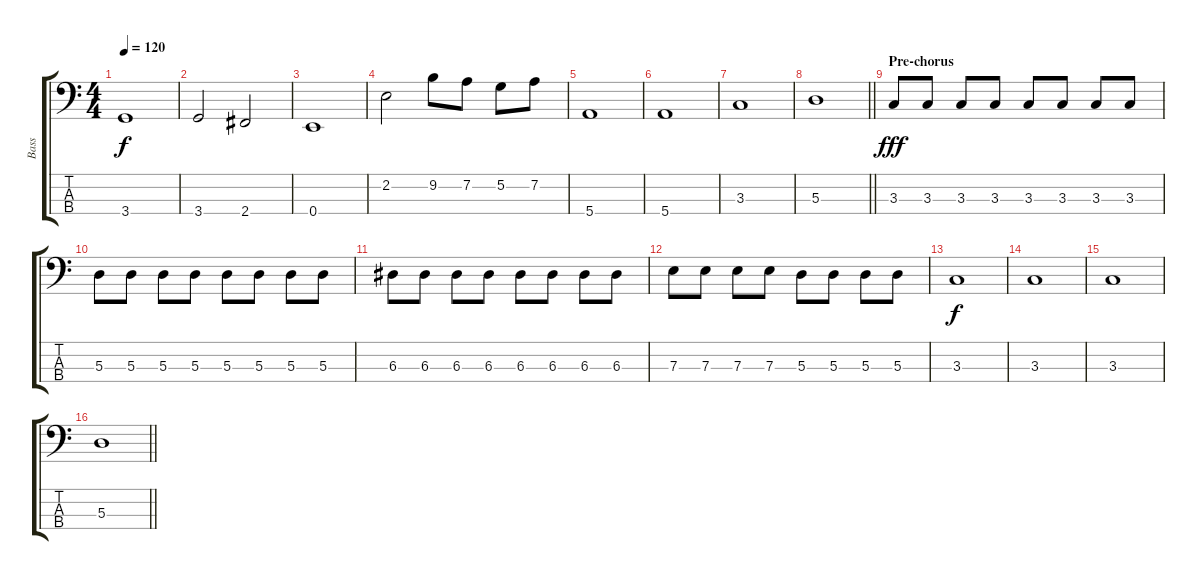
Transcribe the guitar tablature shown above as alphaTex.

\track ("Bass" "Bass") {instrument electricbassfinger}
\staff {score tabs}
\tuning (G2 D2 A1 E1) {hide}
\ts (4 4)
\tempo 120
\clef f4
\ks c
3.4.1{dy f} |
3.4.2 2.4.2 |
0.4.1 |
2.2.2 9.2.8 7.2.8 5.2.8 7.2.8 |
5.4.1 |
5.4.1 |
3.3.1 |
\barLineRight lightlight
5.3.1 |
\section ("" "Pre-chorus")
3.3.8{dy fff} 3.3.8 3.3.8 3.3.8 3.3.8 3.3.8 3.3.8 3.3.8 |
5.3.8 5.3.8 5.3.8 5.3.8 5.3.8 5.3.8 5.3.8 5.3.8 |
6.3.8 6.3.8 6.3.8 6.3.8 6.3.8 6.3.8 6.3.8 6.3.8 |
7.3.8 7.3.8 7.3.8 7.3.8 5.3.8 5.3.8 5.3.8 5.3.8 |
3.3.1{dy f} |
3.3.1 |
3.3.1 |
\barLineRight lightlight
5.3.1
